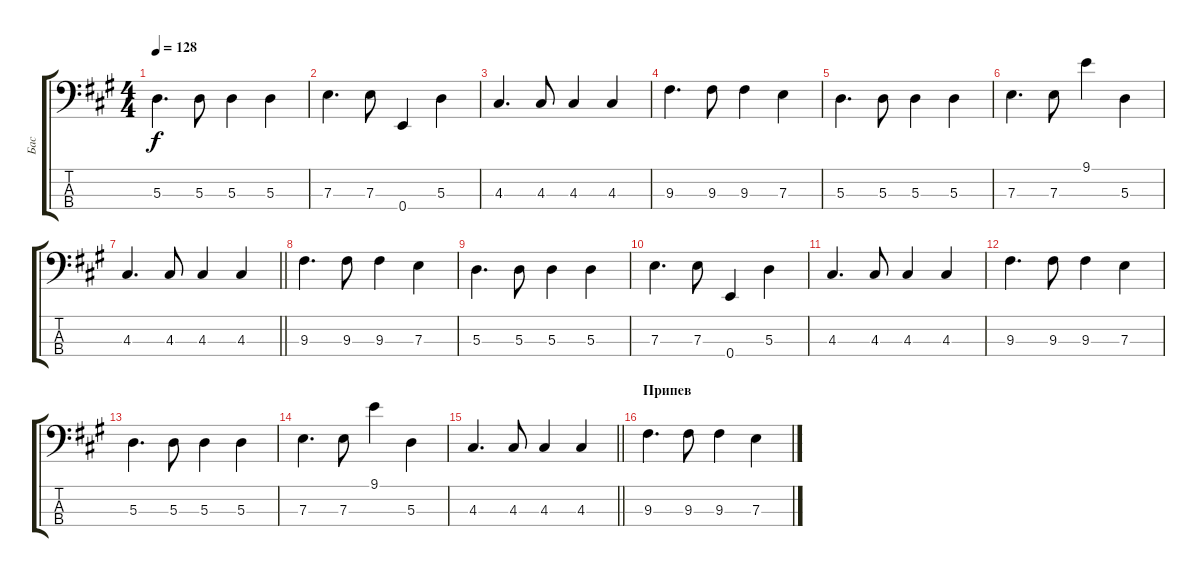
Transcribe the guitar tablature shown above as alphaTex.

\track ("Бас" "Бас") {instrument electricbassfinger}
\staff {score tabs}
\tuning (G2 D2 A1 E1) {hide}
\ts (4 4)
\tempo 128
\clef f4
\ks f#minor
5.3.4{d dy f} 5.3.8 5.3.4 5.3.4 |
7.3.4{d} 7.3.8 0.4.4 5.3.4 |
4.3.4{d} 4.3.8 4.3.4 4.3.4 |
9.3.4{d} 9.3.8 9.3.4 7.3.4 |
5.3.4{d} 5.3.8 5.3.4 5.3.4 |
7.3.4{d} 7.3.8 9.1.4 5.3.4 |
\barLineRight lightlight
4.3.4{d} 4.3.8 4.3.4 4.3.4 |
9.3.4{d} 9.3.8 9.3.4 7.3.4 |
5.3.4{d} 5.3.8 5.3.4 5.3.4 |
7.3.4{d} 7.3.8 0.4.4 5.3.4 |
4.3.4{d} 4.3.8 4.3.4 4.3.4 |
9.3.4{d} 9.3.8 9.3.4 7.3.4 |
5.3.4{d} 5.3.8 5.3.4 5.3.4 |
7.3.4{d} 7.3.8 9.1.4 5.3.4 |
\barLineRight lightlight
4.3.4{d} 4.3.8 4.3.4 4.3.4 |
\section ("" "Припев")
9.3.4{d} 9.3.8 9.3.4 7.3.4
